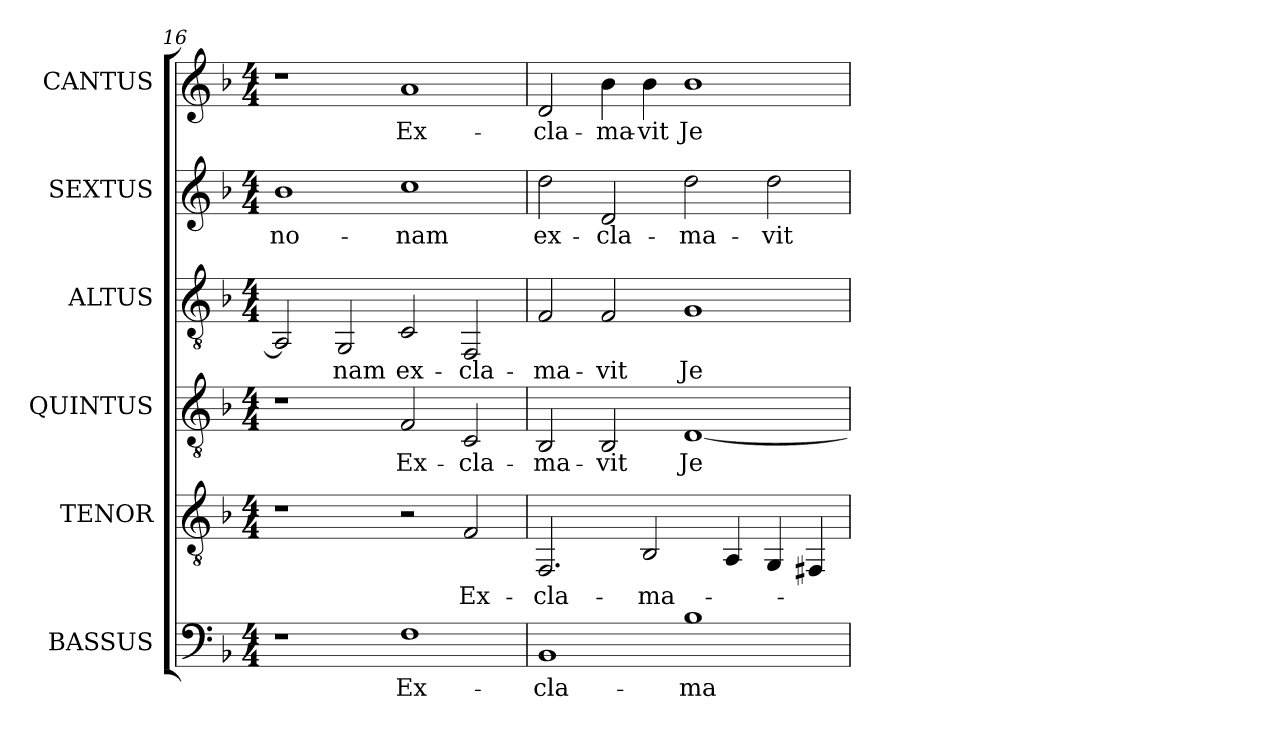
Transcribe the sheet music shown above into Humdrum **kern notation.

**kern	**text	**kern	**text	**kern	**text	**kern	**text	**kern	**text	**kern	**text
*part6	*part6	*part5	*part5	*part4	*part4	*part3	*part3	*part2	*part2	*part1	*part1
*staff6	*staff6	*staff5	*staff5	*staff4	*staff4	*staff3	*staff3	*staff2	*staff2	*staff1	*staff1
*I"BASSUS	*	*I"TENOR	*	*I"QUINTUS	*	*I"ALTUS	*	*I"SEXTUS	*	*I"CANTUS	*
*I'B.	*	*I'T.	*	*I'Q.	*	*I'A.	*	*I'S.	*	*I'C.	*
*clefF4	*	*clefGv2	*	*clefGv2	*	*clefGv2	*	*clefG2	*	*clefG2	*
*k[b-]	*	*k[b-]	*	*k[b-]	*	*k[b-]	*	*k[b-]	*	*k[b-]	*
*d:	*	*d:	*	*d:	*	*d:	*	*d:	*	*d:	*
*M4/4	*	*M4/4	*	*M4/4	*	*M4/4	*	*M4/4	*	*M4/4	*
=16	=16	=16	=16	=16	=16	=16	=16	=16	=16	=16	=16
!	!	!	!	!	!	!	!	!	!LO:LY:b:color=#000000	!	!
1r	.	1r	.	1r	.	2AAi/]	.	1b-i	no-	1r	.
!	!	!	!	!	!	!	!LO:LY:b:color=#000000	!	!	!	!
.	.	.	.	.	.	2GGi/	-nam	.	.	.	.
!	!LO:LY:b:color=#000000	!	!	!	!	!	!	!	!	!	!
!	!	!	!	!	!LO:LY:b:color=#000000	!	!	!	!	!	!
!	!	!	!	!	!	!	!LO:LY:b:color=#000000	!	!	!	!
!	!	!	!	!	!	!	!	!	!LO:LY:b:color=#000000	!	!
!	!	!	!	!	!	!	!	!	!	!	!LO:LY:b:color=#000000
1Fi	Ex-	2r	.	2Fi/	Ex-	2Ci/	ex-	1cci	-nam	1ai	Ex-
!	!	!	!LO:LY:b:color=#000000	!	!	!	!	!	!	!	!
!	!	!	!	!	!LO:LY:b:color=#000000	!	!	!	!	!	!
!	!	!	!	!	!	!	!LO:LY:b:color=#000000	!	!	!	!
.	.	2Fi/	Ex-	2Ci/	-cla-	2FFi/	-cla-	.	.	.	.
=17	=17	=17	=17	=17	=17	=17	=17	=17	=17	=17	=17
!	!LO:LY:b:color=#000000	!	!	!	!	!	!	!	!	!	!
!	!	!	!LO:LY:b:color=#000000	!	!	!	!	!	!	!	!
!	!	!	!	!	!LO:LY:b:color=#000000	!	!	!	!	!	!
!	!	!	!	!	!	!	!LO:LY:b:color=#000000	!	!	!	!
!	!	!	!	!	!	!	!	!	!LO:LY:b:color=#000000	!	!
!	!	!	!	!	!	!	!	!	!	!	!LO:LY:b:color=#000000
1BB-i	-cla-	2.FFi/	-cla-	2BB-i/	-ma-	2Fi/	-ma-	2ddi\	ex-	2di/	-cla-
!	!	!	!	!	!LO:LY:b:color=#000000	!	!	!	!	!	!
!	!	!	!	!	!	!	!LO:LY:b:color=#000000	!	!	!	!
!	!	!	!	!	!	!	!	!	!LO:LY:b:color=#000000	!	!
!	!	!	!	!	!	!	!	!	!	!	!LO:LY:b:color=#000000
.	.	.	.	2BB-i/	-vit	2Fi/	-vit	2di/	-cla-	4b-i\	-ma-
!	!	!	!LO:LY:b:color=#000000	!	!	!	!	!	!	!	!
!	!	!	!	!	!	!	!	!	!	!	!LO:LY:b:color=#000000
.	.	2BB-i/	-ma-	.	.	.	.	.	.	4b-i\	-vit
!	!LO:LY:b:color=#000000	!	!	!	!	!	!	!	!	!	!
!	!	!	!	!	!LO:LY:b:color=#000000	!	!	!	!	!	!
!	!	!	!	!	!	!	!LO:LY:b:color=#000000	!	!	!	!
!	!	!	!	!	!	!	!	!	!LO:LY:b:color=#000000	!	!
!	!	!	!	!	!	!	!	!	!	!	!LO:LY:b:color=#000000
1B-i	-ma-	.	.	[<1Di	Je-	1Gi	Je-	2ddi\	-ma-	1b-i	Je-
.	.	4AAi/	.	.	.	.	.	.	.	.	.
!	!	!	!	!	!	!	!	!	!LO:LY:b:color=#000000	!	!
.	.	4GGi/	.	.	.	.	.	2ddi\	-vit	.	.
.	.	4FF#Xi/	.	.	.	.	.	.	.	.	.
=	=	=	=	=	=	=	=	=	=	=	=
*-	*-	*-	*-	*-	*-	*-	*-	*-	*-	*-	*-
